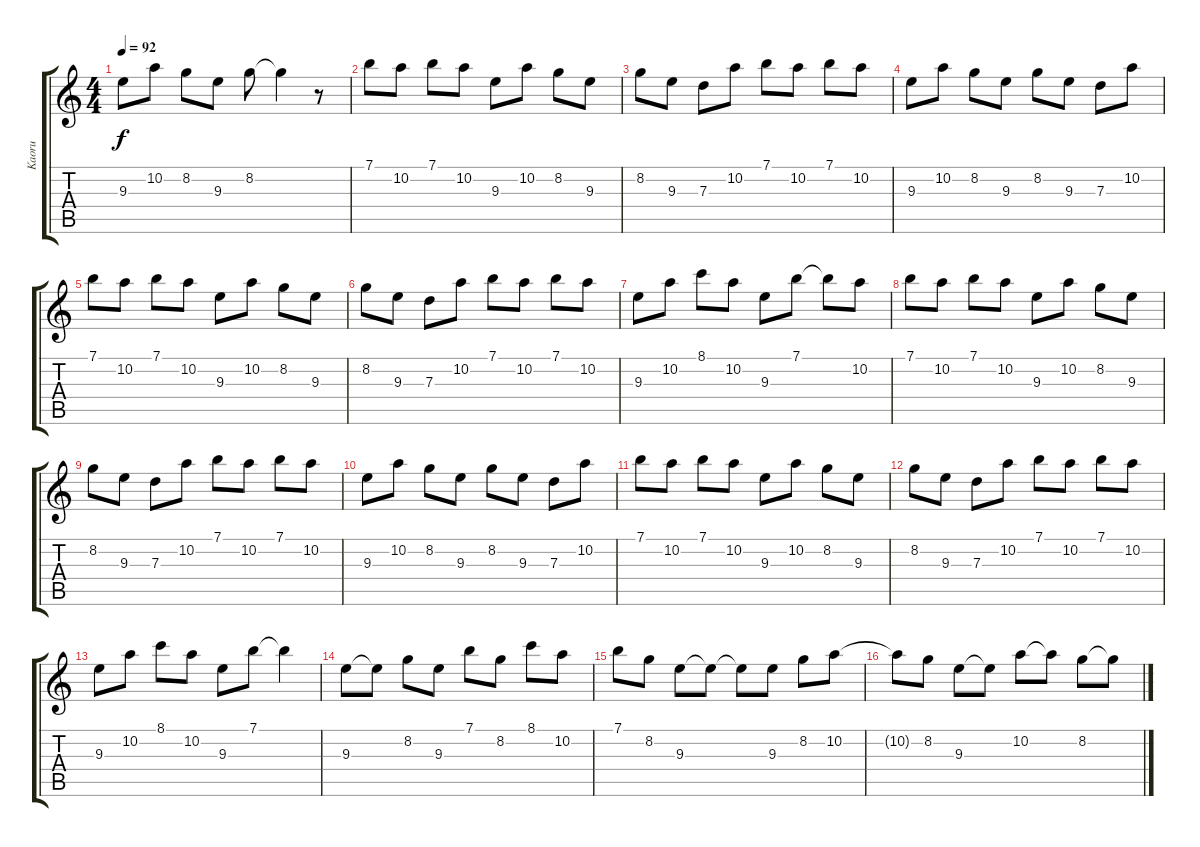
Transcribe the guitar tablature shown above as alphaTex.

\track ("Kaoru" "Kaoru") {instrument electricguitarclean}
\staff {score tabs}
\tuning (E4 B3 G3 D3 A2 E2) {hide}
\ts (4 4)
\tempo 92
\clef g2
\ks c
9.3.8{dy f} 10.2.8 8.2.8 9.3.8 8.2.8 8.2{t}.4 r.8 |
7.1.8 10.2.8 7.1.8 10.2.8 9.3.8 10.2.8 8.2.8 9.3.8 |
8.2.8 9.3.8 7.3.8 10.2.8 7.1.8 10.2.8 7.1.8 10.2.8 |
9.3.8 10.2.8 8.2.8 9.3.8 8.2.8 9.3.8 7.3.8 10.2.8 |
7.1.8 10.2.8 7.1.8 10.2.8 9.3.8 10.2.8 8.2.8 9.3.8 |
8.2.8 9.3.8 7.3.8 10.2.8 7.1.8 10.2.8 7.1.8 10.2.8 |
9.3.8 10.2.8 8.1.8 10.2.8 9.3.8 7.1.8 7.1{t}.8 10.2.8 |
7.1.8 10.2.8 7.1.8 10.2.8 9.3.8 10.2.8 8.2.8 9.3.8 |
8.2.8 9.3.8 7.3.8 10.2.8 7.1.8 10.2.8 7.1.8 10.2.8 |
9.3.8 10.2.8 8.2.8 9.3.8 8.2.8 9.3.8 7.3.8 10.2.8 |
7.1.8 10.2.8 7.1.8 10.2.8 9.3.8 10.2.8 8.2.8 9.3.8 |
8.2.8 9.3.8 7.3.8 10.2.8 7.1.8 10.2.8 7.1.8 10.2.8 |
9.3.8 10.2.8 8.1.8 10.2.8 9.3.8 7.1.8 7.1{t}.4 |
9.3.8 9.3{t}.8 8.2.8 9.3.8 7.1.8 8.2.8 8.1.8 10.2.8 |
7.1.8 8.2.8 9.3.8 9.3{t}.8 9.3{t}.8 9.3.8 8.2.8 10.2.8 |
10.2{t}.8 8.2.8 9.3.8 9.3{t}.8 10.2.8 10.2{t}.8 8.2.8 8.2{t}.8
